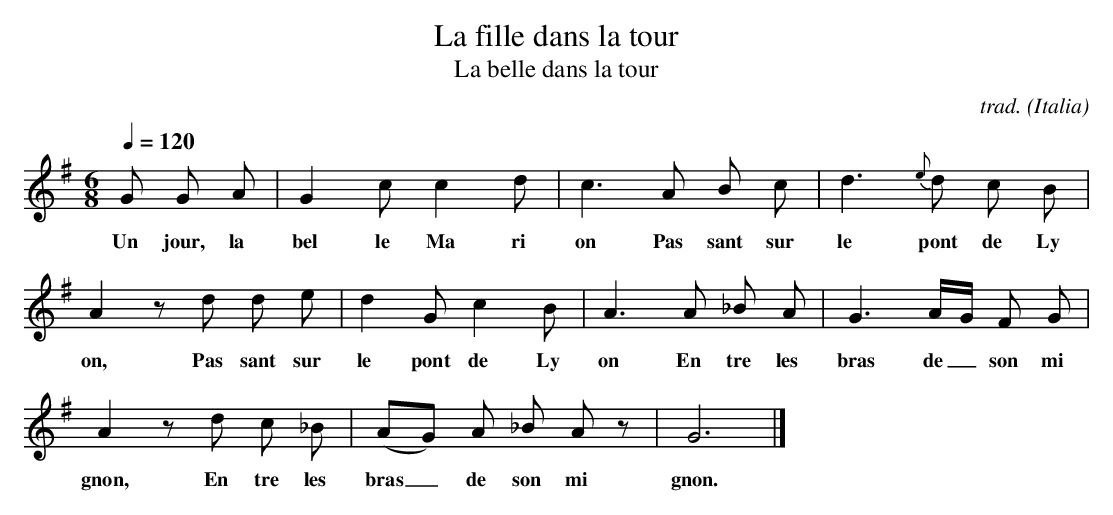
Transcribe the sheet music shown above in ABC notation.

X:1
T:La fille dans la tour
T:La belle dans la tour
C:trad.
O:Italia
Q:1/4=120
V:1
M:6/8
L:1/8
K:G
G G A |G2 c c2 d |c3 A B c |d3 {e}d c B |
w:Un jour, la bel le Ma ri on Pas sant sur le pont de Ly
A2 z d d e |d2 G c2 B |A3 A _B A |G3 A/G/ F G |
w:on, Pas sant sur le pont de Ly on En tre les bras de_ son mi
A2 z d c _B |(AG) A _B A z |G6 |]
w:gnon, En tre les bras_ de son mi gnon.
     %End of file
